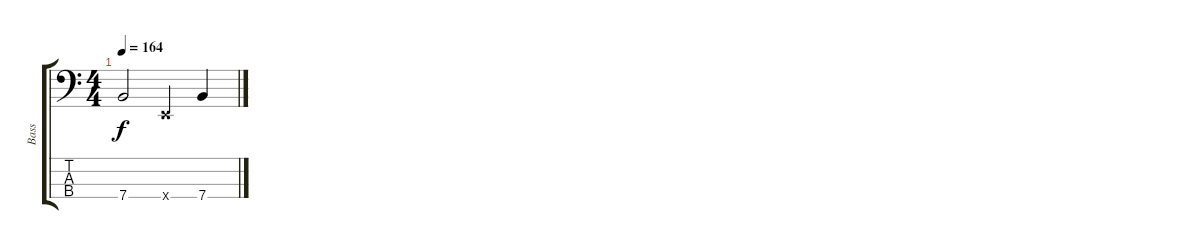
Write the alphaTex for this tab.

\track ("Bass" "Bass") {instrument electricbassfinger}
\staff {score tabs}
\tuning (G2 D2 A1 E1) {hide}
\ts (4 4)
\tempo 164
\clef f4
\ks c
7.4.2{dy f} 0.4{x}.4 7.4.4
